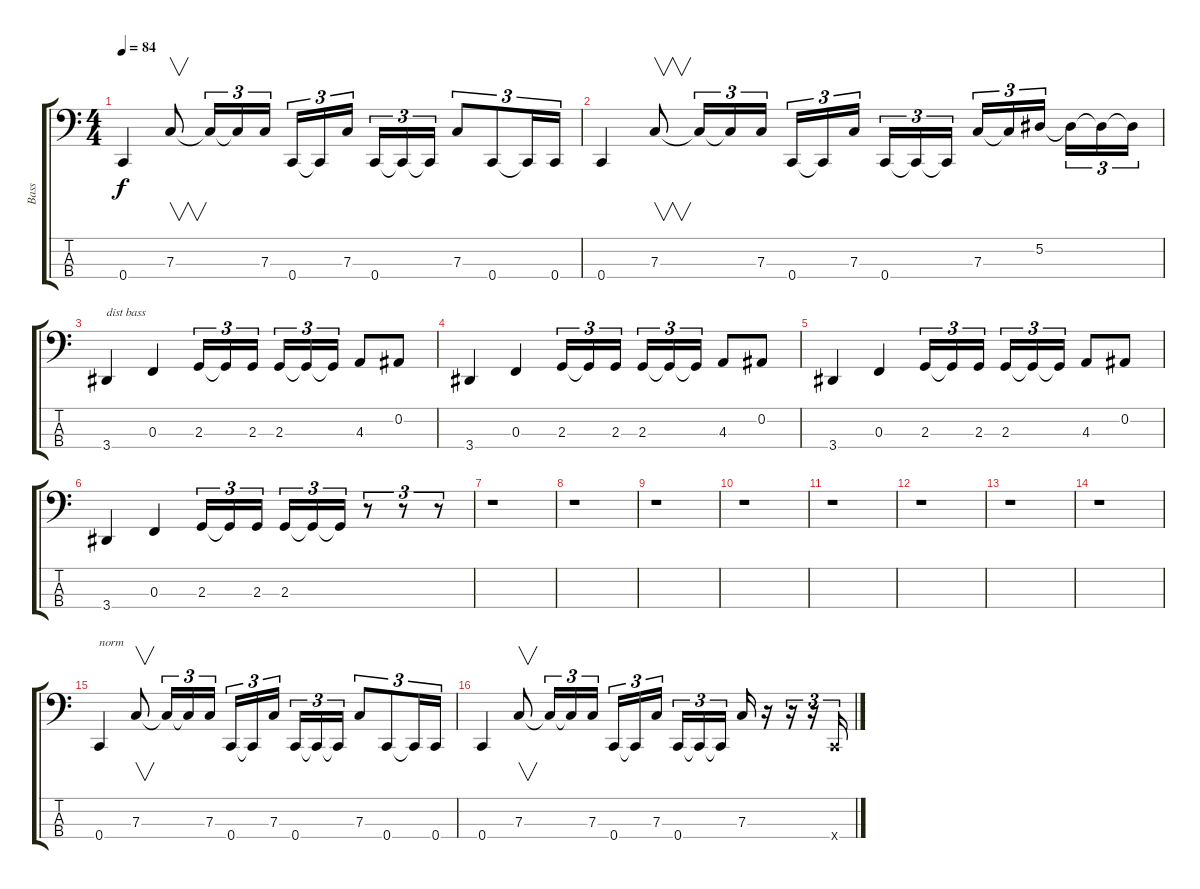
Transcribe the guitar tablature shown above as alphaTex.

\track ("Bass" "Bass") {instrument electricbassfinger}
\staff {score tabs}
\tuning (Eb2 Bb1 F1 C1) {hide}
\ts (4 4)
\tempo 84
\clef f4
\ks c
0.4.4{dy f} 7.3.8{v} 7.3{t}.16{tu (3 2)} 7.3{t}.16{tu (3 2)} 7.3.16{tu (3 2)} 0.4.16{tu (3 2)} 0.4{t}.16{tu (3 2)} 7.3.16{tu (3 2)} 0.4.16{tu (3 2)} 0.4{t}.16{tu (3 2)} 0.4{t}.16{tu (3 2)} 7.3.8{tu (3 2)} 0.4.8{tu (3 2)} 0.4{t}.16{tu (3 2)} 0.4.16{tu (3 2)} |
0.4.4 7.3.8{v} 7.3{t}.16{tu (3 2)} 7.3{t}.16{tu (3 2)} 7.3.16{tu (3 2)} 0.4.16{tu (3 2)} 0.4{t}.16{tu (3 2)} 7.3.16{tu (3 2)} 0.4.16{tu (3 2)} 0.4{t}.16{tu (3 2)} 0.4{t}.16{tu (3 2)} 7.3.16{tu (3 2)} 7.3{t}.16{tu (3 2)} 5.2.16{tu (3 2)} 5.2{t}.16{tu (3 2)} 5.2{t}.16{tu (3 2)} 5.2{t}.16{tu (3 2)} |
3.4.4{txt "dist bass"} 0.3.4 2.3.16{tu (3 2)} 2.3{t}.16{tu (3 2)} 2.3.16{tu (3 2)} 2.3.16{tu (3 2)} 2.3{t}.16{tu (3 2)} 2.3{t}.16{tu (3 2)} 4.3.8 0.2.8 |
3.4.4 0.3.4 2.3.16{tu (3 2)} 2.3{t}.16{tu (3 2)} 2.3.16{tu (3 2)} 2.3.16{tu (3 2)} 2.3{t}.16{tu (3 2)} 2.3{t}.16{tu (3 2)} 4.3.8 0.2.8 |
3.4.4 0.3.4 2.3.16{tu (3 2)} 2.3{t}.16{tu (3 2)} 2.3.16{tu (3 2)} 2.3.16{tu (3 2)} 2.3{t}.16{tu (3 2)} 2.3{t}.16{tu (3 2)} 4.3.8 0.2.8 |
3.4.4 0.3.4 2.3.16{tu (3 2)} 2.3{t}.16{tu (3 2)} 2.3.16{tu (3 2)} 2.3.16{tu (3 2)} 2.3{t}.16{tu (3 2)} 2.3{t}.16{tu (3 2)} r.8{tu (3 2)} r.8{tu (3 2)} r.8{tu (3 2)} |
r.1 |
r.1 |
r.1 |
r.1 |
r.1 |
r.1 |
r.1 |
r.1 |
0.4.4{txt "norm"} 7.3.8{v} 7.3{t}.16{tu (3 2)} 7.3{t}.16{tu (3 2)} 7.3.16{tu (3 2)} 0.4.16{tu (3 2)} 0.4{t}.16{tu (3 2)} 7.3.16{tu (3 2)} 0.4.16{tu (3 2)} 0.4{t}.16{tu (3 2)} 0.4{t}.16{tu (3 2)} 7.3.8{tu (3 2)} 0.4.8{tu (3 2)} 0.4{t}.16{tu (3 2)} 0.4.16{tu (3 2)} |
0.4.4 7.3.8{v} 7.3{t}.16{tu (3 2)} 7.3{t}.16{tu (3 2)} 7.3.16{tu (3 2)} 0.4.16{tu (3 2)} 0.4{t}.16{tu (3 2)} 7.3.16{tu (3 2)} 0.4.16{tu (3 2)} 0.4{t}.16{tu (3 2)} 0.4{t}.16{tu (3 2)} 7.3.16 r.16 r.16{tu (3 2)} r.16{tu (3 2)} 0.4{x}.16{tu (3 2)}
